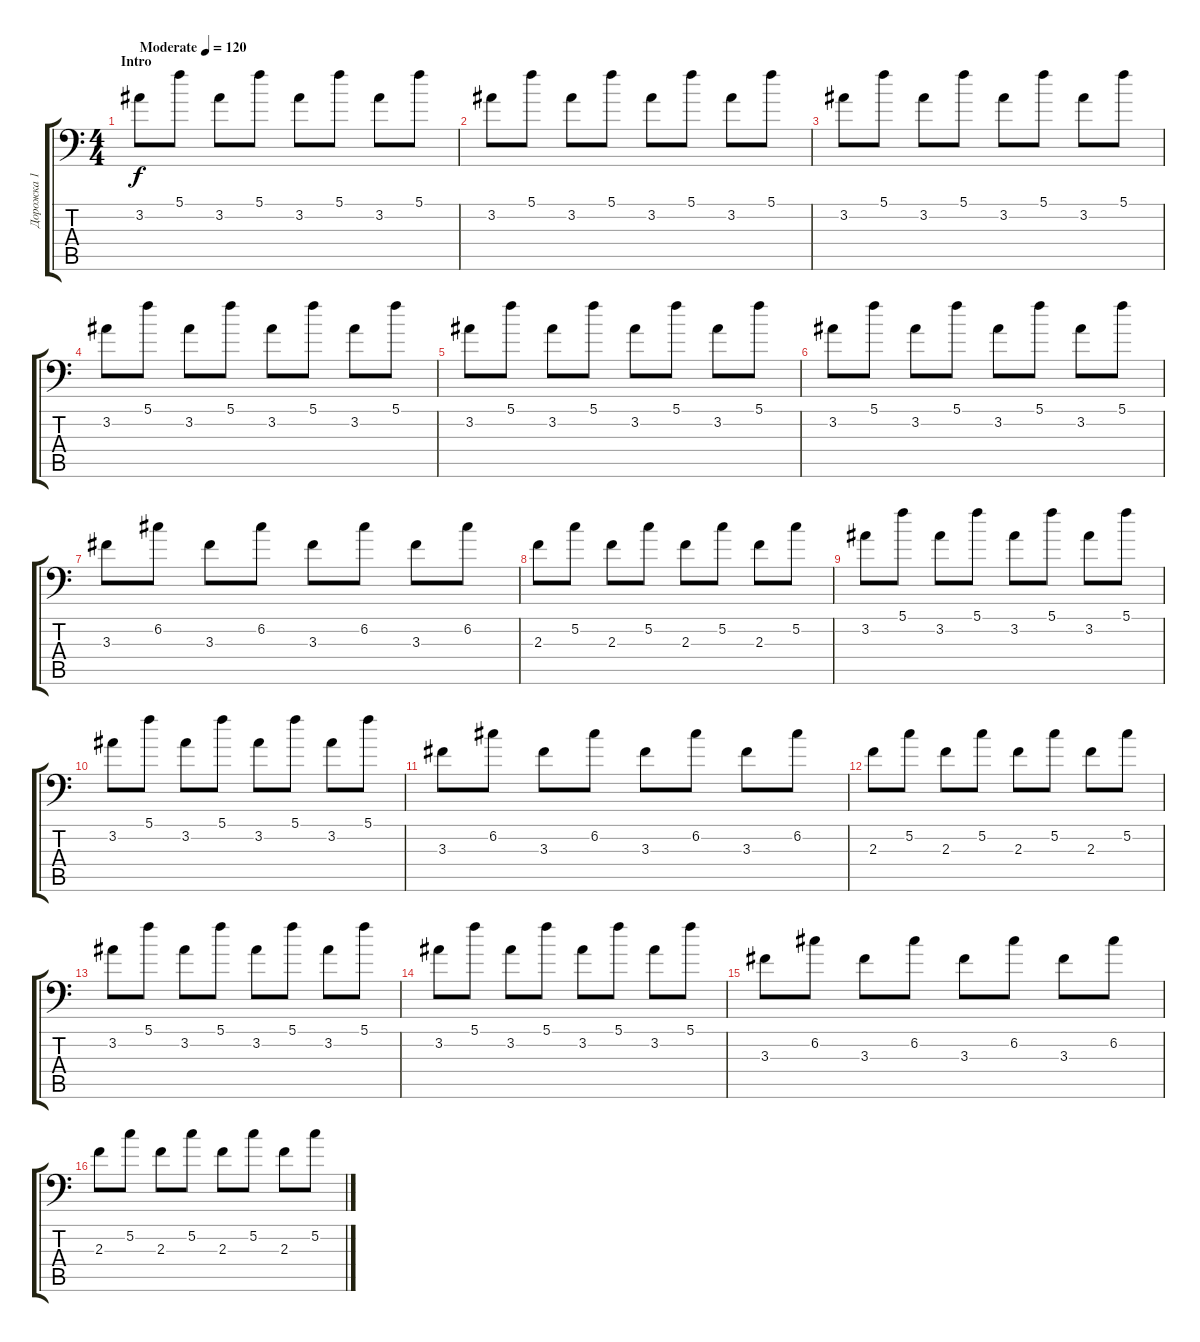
\track ("Дорожка 1" "Дорожка 1") {instrument distortionguitar}
\staff {score tabs}
\tuning (C4 G3 Eb3 Bb2 F2 Bb1) {hide}
\ts (4 4)
\section ("" "Intro")
\tempo (120 "Moderate")
\clef f4
\ks c
3.2.8{dy f volume 1 instrument distortionguitar} 5.1.8 3.2.8{volume 2} 5.1.8 3.2.8{volume 3} 5.1.8 3.2.8{volume 4} 5.1.8 |
3.2.8{volume 5} 5.1.8 3.2.8{volume 6} 5.1.8 3.2.8{volume 7} 5.1.8 3.2.8{volume 8} 5.1.8 |
3.2.8{volume 9} 5.1.8 3.2.8{volume 10} 5.1.8 3.2.8{volume 11} 5.1.8 3.2.8{volume 12} 5.1.8 |
3.2.8{volume 13} 5.1.8 3.2.8{volume 14} 5.1.8 3.2.8{volume 15} 5.1.8 3.2.8{volume 16} 5.1.8 |
3.2.8{volume 16} 5.1.8 3.2.8 5.1.8 3.2.8 5.1.8 3.2.8 5.1.8 |
3.2.8 5.1.8 3.2.8 5.1.8 3.2.8 5.1.8 3.2.8 5.1.8 |
3.3.8 6.2.8 3.3.8 6.2.8 3.3.8 6.2.8 3.3.8 6.2.8 |
2.3.8 5.2.8 2.3.8 5.2.8 2.3.8 5.2.8 2.3.8 5.2.8 |
3.2.8 5.1.8 3.2.8 5.1.8 3.2.8 5.1.8 3.2.8 5.1.8 |
3.2.8 5.1.8 3.2.8 5.1.8 3.2.8 5.1.8 3.2.8 5.1.8 |
3.3.8 6.2.8 3.3.8 6.2.8 3.3.8 6.2.8 3.3.8 6.2.8 |
2.3.8 5.2.8 2.3.8 5.2.8 2.3.8 5.2.8 2.3.8 5.2.8 |
3.2.8 5.1.8 3.2.8 5.1.8 3.2.8 5.1.8 3.2.8 5.1.8 |
3.2.8 5.1.8 3.2.8 5.1.8 3.2.8 5.1.8 3.2.8 5.1.8 |
3.3.8 6.2.8 3.3.8 6.2.8 3.3.8 6.2.8 3.3.8 6.2.8 |
2.3.8 5.2.8 2.3.8 5.2.8 2.3.8 5.2.8 2.3.8 5.2.8
